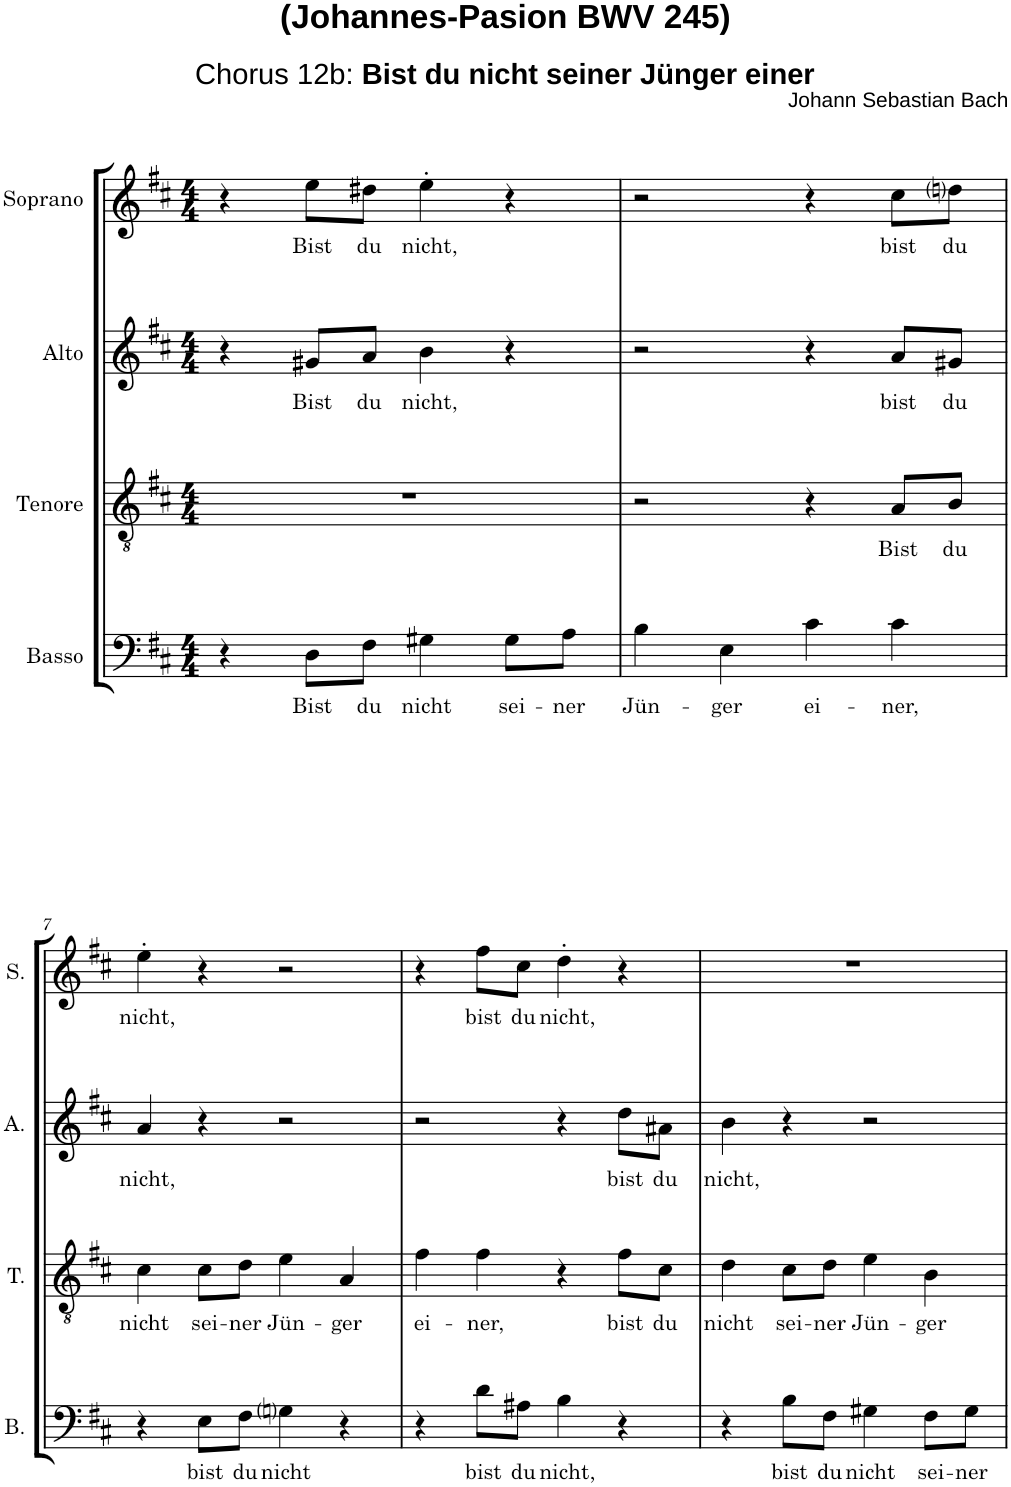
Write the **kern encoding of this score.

**kern	**text	**kern	**text	**kern	**text	**kern	**text
*part4	*part4	*part3	*part3	*part2	*part2	*part1	*part1
*staff4	*staff4	*staff3	*staff3	*staff2	*staff2	*staff1	*staff1
*I"Basso	*	*I"Tenore	*	*I"Alto	*	*I"Soprano	*
*I'B.	*	*I'T.	*	*I'A.	*	*I'S.	*
*clefF4	*	*clefGv2	*	*clefG2	*	*clefG2	*
*k[f#c#]	*	*k[f#c#]	*	*k[f#c#]	*	*k[f#c#]	*
*D:	*	*D:	*	*D:	*	*D:	*
*M4/4	*	*M4/4	*	*M4/4	*	*M4/4	*
=5	=5	=5	=5	=5	=5	=5	=5
4r	.	1r	.	4r	.	4r	.
!	!LO:LY:b	!	!	!	!LO:LY:b	!	!LO:LY:b
8D\L	Bist	.	.	8g#X/L	Bist	8ee\L	Bist
!	!LO:LY:b	!	!	!	!LO:LY:b	!	!LO:LY:b
8F#\J	du	.	.	8a/J	du	8dd#X\J	du
!	!LO:LY:b	!	!	!	!LO:LY:b	!	!LO:LY:b
4G#X\	nicht	.	.	4b\	nicht,	4ee'\	nicht,
!	!LO:LY:b	!	!	!	!	!	!
8G#\L	sei-	.	.	4r	.	4r	.
!	!LO:LY:b	!	!	!	!	!	!
8A\J	-ner	.	.	.	.	.	.
=6	=6	=6	=6	=6	=6	=6	=6
!	!LO:LY:b	!	!	!	!	!	!
4B\	Jün-	2r	.	2r	.	2r	.
!	!LO:LY:b	!	!	!	!	!	!
4E\	-ger	.	.	.	.	.	.
!	!LO:LY:b	!	!	!	!	!	!
4c#\	ei-	4r	.	4r	.	4r	.
!	!LO:LY:b	!	!LO:LY:b	!	!LO:LY:b	!	!LO:LY:b
4c#\	-ner,	8A/L	Bist	8a/L	bist	8cc#\L	bist
!	!	!	!LO:LY:b	!	!LO:LY:b	!	!LO:LY:b
.	.	8B/J	du	8g#X/J	du	8ddni\J	du
!!LO:LB:g=z
=7	=7	=7	=7	=7	=7	=7	=7
!	!	!	!LO:LY:b	!	!LO:LY:b	!	!LO:LY:b
4r	.	4c#\	nicht	4a/	nicht,	4ee'\	nicht,
!	!LO:LY:b	!	!LO:LY:b	!	!	!	!
8E\L	bist	8c#\L	sei-	4r	.	4r	.
!	!LO:LY:b	!	!LO:LY:b	!	!	!	!
8F#\J	du	8d\J	-ner	.	.	.	.
!	!LO:LY:b	!	!LO:LY:b	!	!	!	!
4Gni\	nicht	4e\	Jün-	2r	.	2r	.
!	!	!	!LO:LY:b	!	!	!	!
4r	.	4A/	-ger	.	.	.	.
=8	=8	=8	=8	=8	=8	=8	=8
!	!	!	!LO:LY:b	!	!	!	!
4r	.	4f#\	ei-	2r	.	4r	.
!	!LO:LY:b	!	!LO:LY:b	!	!	!	!LO:LY:b
8d\L	bist	4f#\	-ner,	.	.	8ff#\L	bist
!	!LO:LY:b	!	!	!	!	!	!LO:LY:b
8A#X\J	du	.	.	.	.	8cc#\J	du
!	!LO:LY:b	!	!	!	!	!	!LO:LY:b
4B\	nicht,	4r	.	4r	.	4dd'\	nicht,
!	!	!	!LO:LY:b	!	!LO:LY:b	!	!
4r	.	8f#\L	bist	8dd\L	bist	4r	.
!	!	!	!LO:LY:b	!	!LO:LY:b	!	!
.	.	8c#\J	du	8a#X\J	du	.	.
=9	=9	=9	=9	=9	=9	=9	=9
!	!	!	!LO:LY:b	!	!LO:LY:b	!	!
4r	.	4d\	nicht	4b\	nicht,	1r	.
!	!LO:LY:b	!	!LO:LY:b	!	!	!	!
8B\L	bist	8c#\L	sei-	4r	.	.	.
!	!LO:LY:b	!	!LO:LY:b	!	!	!	!
8F#\J	du	8d\J	-ner	.	.	.	.
!	!LO:LY:b	!	!LO:LY:b	!	!	!	!
4G#X\	nicht	4e\	Jün-	2r	.	.	.
!	!LO:LY:b	!	!LO:LY:b	!	!	!	!
8F#\L	sei-	4B\	-ger	.	.	.	.
!	!LO:LY:b	!	!	!	!	!	!
8G#\J	-ner	.	.	.	.	.	.
=	=	=	=	=	=	=	=
*-	*-	*-	*-	*-	*-	*-	*-
